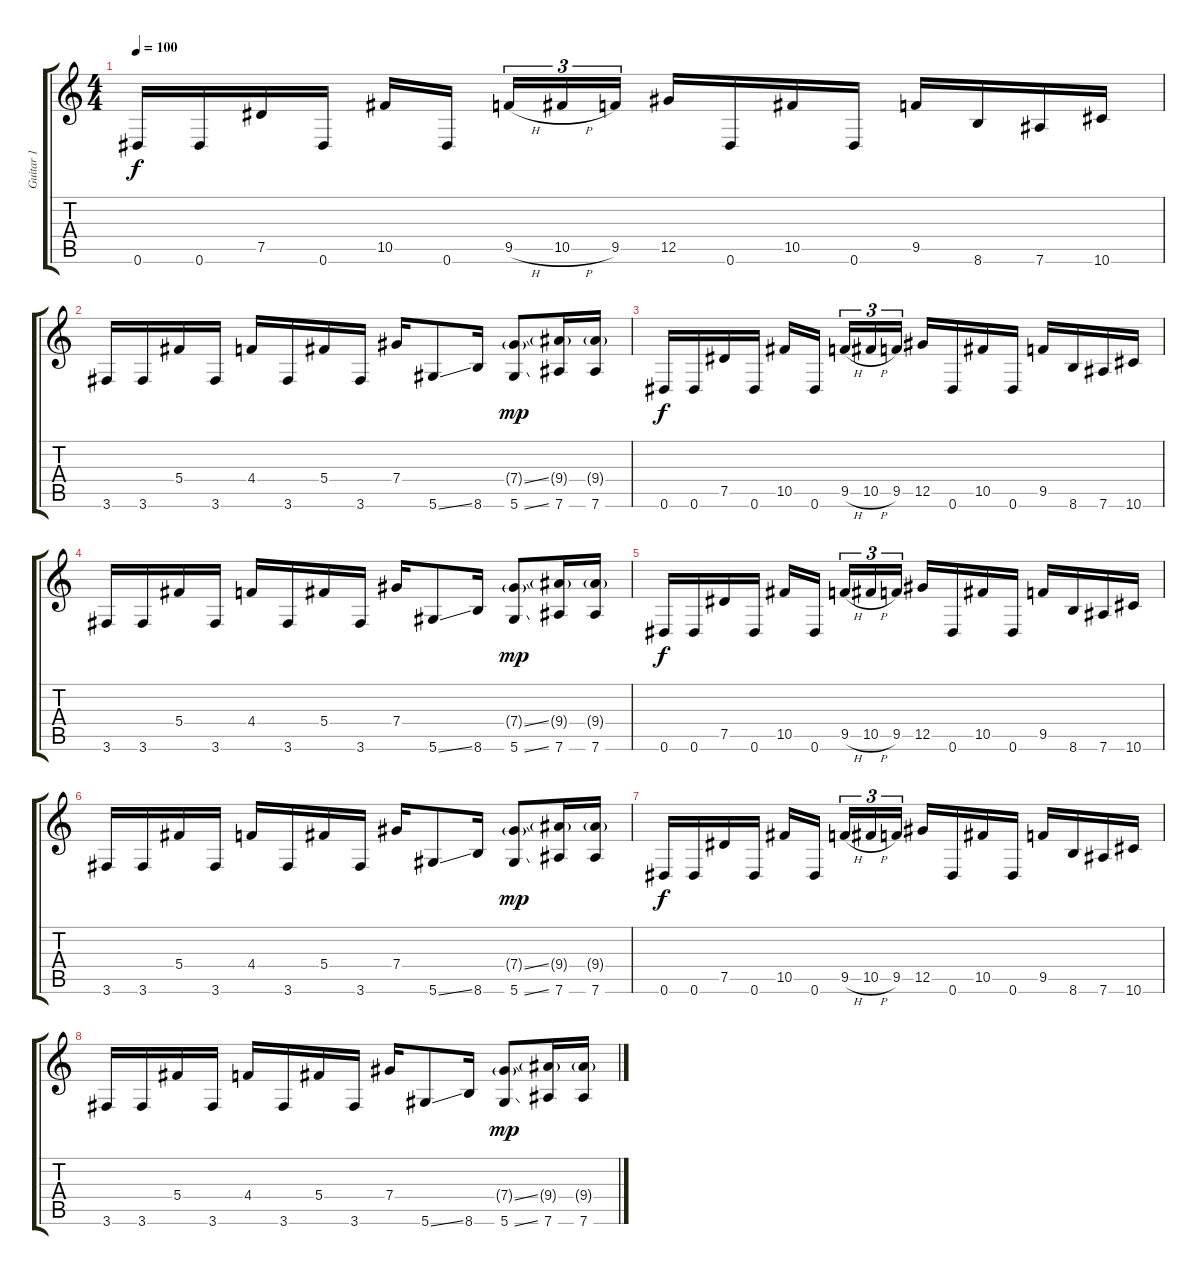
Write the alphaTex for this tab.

\track ("Guitar 1" "Guitar 1") {instrument distortionguitar}
\staff {score tabs}
\tuning (Eb4 Bb3 Gb3 Db3 Ab2 Eb2) {hide}
\ts (4 4)
\tempo 100
\clef g2
\ks c
0.6.16{dy f instrument distortionguitar} 0.6.16 7.5.16 0.6.16 10.5.16 0.6.16 9.5{h}.16{tu (3 2)} 10.5{h}.16{tu (3 2)} 9.5.16{tu (3 2)} 12.5.16 0.6.16 10.5.16 0.6.16 9.5.16 8.6.16 7.6.16 10.6.16 |
3.6.16 3.6.16 5.4.16 3.6.16 4.4.16 3.6.16 5.4.16 3.6.16 7.4.16 5.6{ss}.8 8.6.16 (7.4{ss g} 5.6{ss}).8{dy mp} (9.4{g} 7.6).16 (9.4{g} 7.6).16 |
0.6.16{dy f} 0.6.16 7.5.16 0.6.16 10.5.16 0.6.16 9.5{h}.16{tu (3 2)} 10.5{h}.16{tu (3 2)} 9.5.16{tu (3 2)} 12.5.16 0.6.16 10.5.16 0.6.16 9.5.16 8.6.16 7.6.16 10.6.16 |
3.6.16 3.6.16 5.4.16 3.6.16 4.4.16 3.6.16 5.4.16 3.6.16 7.4.16 5.6{ss}.8 8.6.16 (7.4{ss g} 5.6{ss}).8{dy mp} (9.4{g} 7.6).16 (9.4{g} 7.6).16 |
0.6.16{dy f} 0.6.16 7.5.16 0.6.16 10.5.16 0.6.16 9.5{h}.16{tu (3 2)} 10.5{h}.16{tu (3 2)} 9.5.16{tu (3 2)} 12.5.16 0.6.16 10.5.16 0.6.16 9.5.16 8.6.16 7.6.16 10.6.16 |
3.6.16 3.6.16 5.4.16 3.6.16 4.4.16 3.6.16 5.4.16 3.6.16 7.4.16 5.6{ss}.8 8.6.16 (7.4{ss g} 5.6{ss}).8{dy mp} (9.4{g} 7.6).16 (9.4{g} 7.6).16 |
0.6.16{dy f} 0.6.16 7.5.16 0.6.16 10.5.16 0.6.16 9.5{h}.16{tu (3 2)} 10.5{h}.16{tu (3 2)} 9.5.16{tu (3 2)} 12.5.16 0.6.16 10.5.16 0.6.16 9.5.16 8.6.16 7.6.16 10.6.16 |
3.6.16 3.6.16 5.4.16 3.6.16 4.4.16 3.6.16 5.4.16 3.6.16 7.4.16 5.6{ss}.8 8.6.16 (7.4{ss g} 5.6{ss}).8{dy mp} (9.4{g} 7.6).16 (9.4{g} 7.6).16
